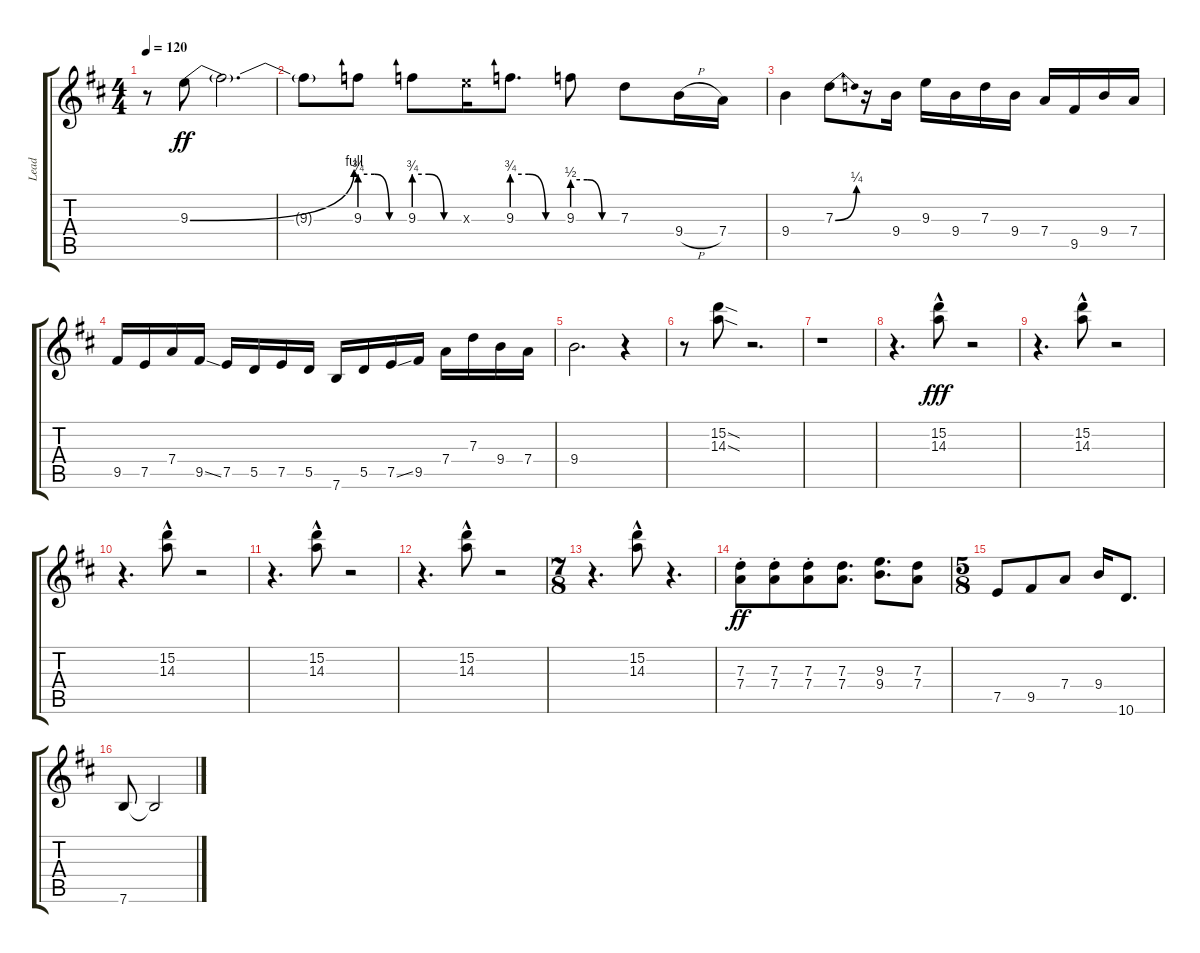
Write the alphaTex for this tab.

\track ("Lead" "Lead") {instrument overdrivenguitar}
\staff {score tabs}
\tuning (E4 B3 G3 D3 A2 E2) {hide}
\ts (4 4)
\tempo 120
\clef g2
\ks d
r.8{dy ff} 9.3{be (bend 0 0 60 4)}.8 9.3{t}.2{d} |
9.3{t}.8 9.3{be (custom 0 3 20 3 40 0 60 0)}.8 9.3{be (custom 0 3 20 3 40 0 60 0)}.8 9.3{x}.16 9.3{be (custom 0 3 20 3 40 0 60 0)}.8{d} 9.3{be (custom 0 2 20 2 40 0 60 0)}.8 7.3.8 9.4{h}.16 7.4.16 |
9.4.4 7.3{be (bend 0 0 60 1)}.8 r.16 9.4.16 9.3.16 9.4.16 7.3.16 9.4.16 7.4.16 9.5.16 9.4.16 7.4.16 |
9.5.16 7.5.16 7.4.16 9.5{ss}.16 7.5.16 5.5.16 7.5.16 5.5.16 7.6.16 5.5.16 7.5{ss}.16 9.5.16 7.4.16 7.3.16 9.4.16 7.4.16 |
9.4.2{d} r.4 |
r.8 (15.2{sod} 14.3{sod}).8 r.2{d} |
r.1 |
r.4{d} (15.2{hac} 14.3{hac}).8{dy fff} r.2 |
r.4{d} (15.2{hac} 14.3{hac}).8 r.2 |
r.4{d} (15.2{hac} 14.3{hac}).8 r.2 |
r.4{d} (15.2{hac} 14.3{hac}).8 r.2 |
r.4{d} (15.2{hac} 14.3{hac}).8 r.2 |
\ts (7 8)
r.4{d} (15.2{hac} 14.3{hac}).8 r.4{d} |
(7.3{st} 7.4{st}).8{dy ff} (7.3{st} 7.4{st}).8 (7.3{st} 7.4{st}).8 (7.3 7.4).8{d} (9.3 9.4).8{d} (7.3 7.4).8 |
\ts (5 8)
7.5.8 9.5.8 7.4.8 9.4.16 10.6.8{d} |
7.6.8 7.6{t}.2
